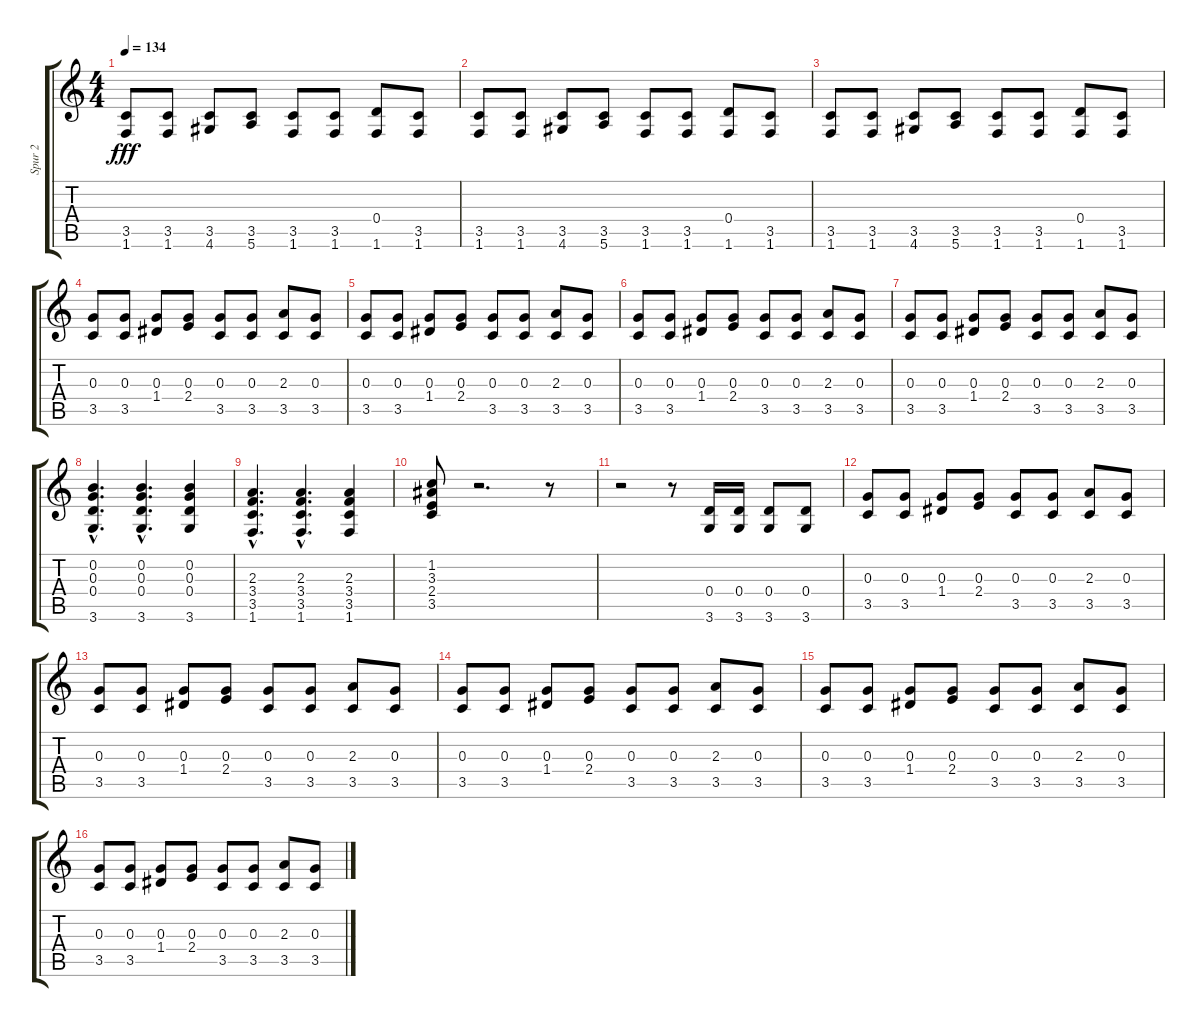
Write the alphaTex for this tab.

\track ("Spur 2" "Spur 2") {instrument electricguitarmuted}
\staff {score tabs}
\tuning (E4 B3 G3 D3 A2 E2) {hide}
\ts (4 4)
\tempo 134
\clef g2
\ks c
(3.5 1.6).8{dy fff} (3.5 1.6).8 (3.5 4.6).8 (3.5 5.6).8 (3.5 1.6).8 (3.5 1.6).8 (0.4 1.6).8 (3.5 1.6).8 |
(3.5 1.6).8 (3.5 1.6).8 (3.5 4.6).8 (3.5 5.6).8 (3.5 1.6).8 (3.5 1.6).8 (0.4 1.6).8 (3.5 1.6).8 |
(3.5 1.6).8 (3.5 1.6).8 (3.5 4.6).8 (3.5 5.6).8 (3.5 1.6).8 (3.5 1.6).8 (0.4 1.6).8 (3.5 1.6).8 |
(0.3 3.5).8 (0.3 3.5).8 (0.3 1.4).8 (0.3 2.4).8 (0.3 3.5).8 (0.3 3.5).8 (2.3 3.5).8 (0.3 3.5).8 |
(0.3 3.5).8 (0.3 3.5).8 (0.3 1.4).8 (0.3 2.4).8 (0.3 3.5).8 (0.3 3.5).8 (2.3 3.5).8 (0.3 3.5).8 |
(0.3 3.5).8 (0.3 3.5).8 (0.3 1.4).8 (0.3 2.4).8 (0.3 3.5).8 (0.3 3.5).8 (2.3 3.5).8 (0.3 3.5).8 |
(0.3 3.5).8 (0.3 3.5).8 (0.3 1.4).8 (0.3 2.4).8 (0.3 3.5).8 (0.3 3.5).8 (2.3 3.5).8 (0.3 3.5).8 |
(0.2{hac} 0.3{hac} 0.4{hac} 3.6{hac}).4{d} (0.2{hac} 0.3{hac} 0.4{hac} 3.6{hac}).4{d} (0.2 0.3 0.4 3.6).4 |
(2.3{hac} 3.4{hac} 3.5{hac} 1.6{hac}).4{d} (2.3{hac} 3.4{hac} 3.5{hac} 1.6{hac}).4{d} (2.3 3.4 3.5 1.6).4 |
(1.2 3.3 2.4 3.5).8 r.2{d} r.8 |
r.2 r.8 (0.4 3.6).16{volume 16} (0.4 3.6).16 (0.4 3.6).8 (0.4 3.6).8 |
(0.3 3.5).8{volume 12} (0.3 3.5).8 (0.3 1.4).8 (0.3 2.4).8 (0.3 3.5).8 (0.3 3.5).8 (2.3 3.5).8 (0.3 3.5).8 |
(0.3 3.5).8 (0.3 3.5).8 (0.3 1.4).8 (0.3 2.4).8 (0.3 3.5).8 (0.3 3.5).8 (2.3 3.5).8 (0.3 3.5).8 |
(0.3 3.5).8 (0.3 3.5).8 (0.3 1.4).8 (0.3 2.4).8 (0.3 3.5).8 (0.3 3.5).8 (2.3 3.5).8 (0.3 3.5).8 |
(0.3 3.5).8 (0.3 3.5).8 (0.3 1.4).8 (0.3 2.4).8 (0.3 3.5).8 (0.3 3.5).8 (2.3 3.5).8 (0.3 3.5).8 |
(0.3 3.5).8 (0.3 3.5).8 (0.3 1.4).8 (0.3 2.4).8 (0.3 3.5).8 (0.3 3.5).8 (2.3 3.5).8 (0.3 3.5).8
